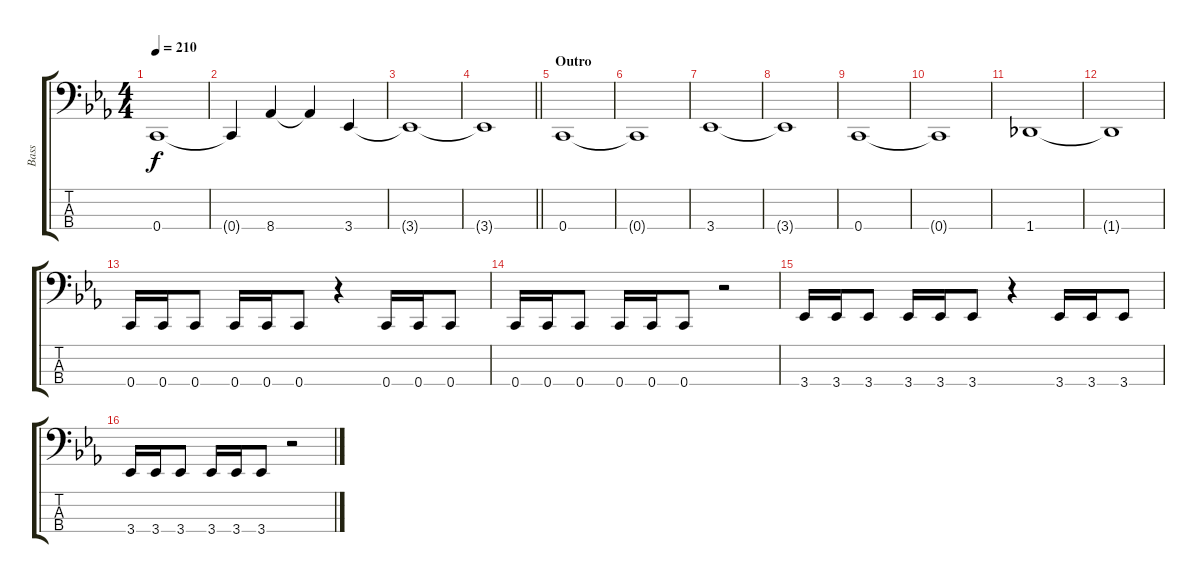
\track ("Bass" "Bass") {instrument electricbasspick}
\staff {score tabs}
\tuning (F2 C2 G1 C1) {hide}
\ts (4 4)
\tempo 210
\clef f4
\ks cminor
0.4.1{dy f} |
0.4{t}.4 8.4.4 8.4{t}.4 3.4.4 |
3.4{t}.1 |
\barLineRight lightlight
3.4{t}.1 |
\section ("" "Outro")
0.4.1 |
0.4{t}.1 |
3.4.1 |
3.4{t}.1 |
0.4.1 |
0.4{t}.1 |
1.4.1 |
1.4{t}.1 |
0.4.16 0.4.16 0.4.8 0.4.16 0.4.16 0.4.8 r.4 0.4.16 0.4.16 0.4.8 |
0.4.16 0.4.16 0.4.8 0.4.16 0.4.16 0.4.8 r.2 |
3.4.16 3.4.16 3.4.8 3.4.16 3.4.16 3.4.8 r.4 3.4.16 3.4.16 3.4.8 |
3.4.16 3.4.16 3.4.8 3.4.16 3.4.16 3.4.8 r.2
